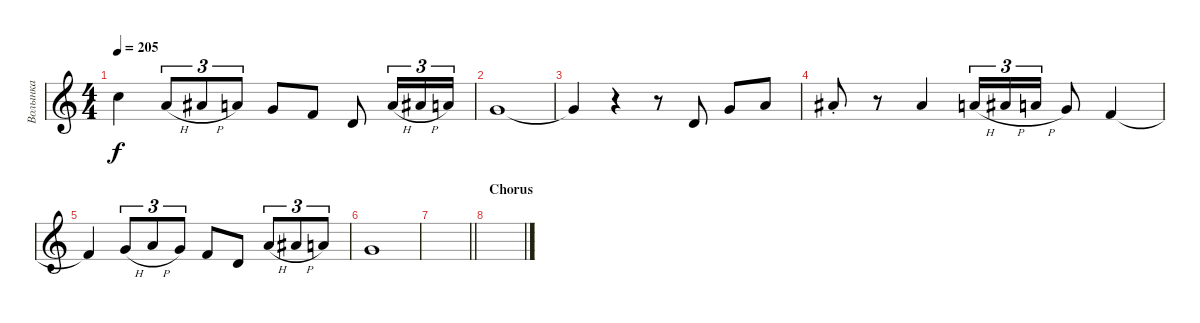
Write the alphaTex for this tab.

\track ("Волынка" "Волынка") {instrument bassoon}
\staff {score}
\tuning (E4 B3 G3 D3 A2 B1) {hide}
\ts (4 4)
\tempo 205
\clef g2
\ks aminor
8.1{t}.4{dy f} 5.1{h}.8{tu (3 2)} 6.1{h}.8{tu (3 2)} 5.1.8{tu (3 2)} 8.2.8 6.2.8 7.3.8 5.1{h}.16{tu (3 2)} 6.1{h}.16{tu (3 2)} 5.1.16{tu (3 2)} |
3.1.1 |
3.1{t}.4 r.4 r.8 3.2.8 3.1.8 5.1.8 |
6.1{st}.8 r.8 6.1.4 5.1{h}.16{tu (3 2)} 6.1{h}.16{tu (3 2)} 5.1{h}.16{tu (3 2)} 3.1.8 6.2.4 |
6.2{t}.4 3.1{h}.8{tu (3 2)} 5.1{h}.8{tu (3 2)} 3.1.8{tu (3 2)} 6.2.8 3.2.8 5.1{h}.8{tu (3 2)} 6.1{h}.8{tu (3 2)} 5.1.8{tu (3 2)} |
3.1.1 |
\barLineRight lightlight
|
\section ("" "Chorus")
